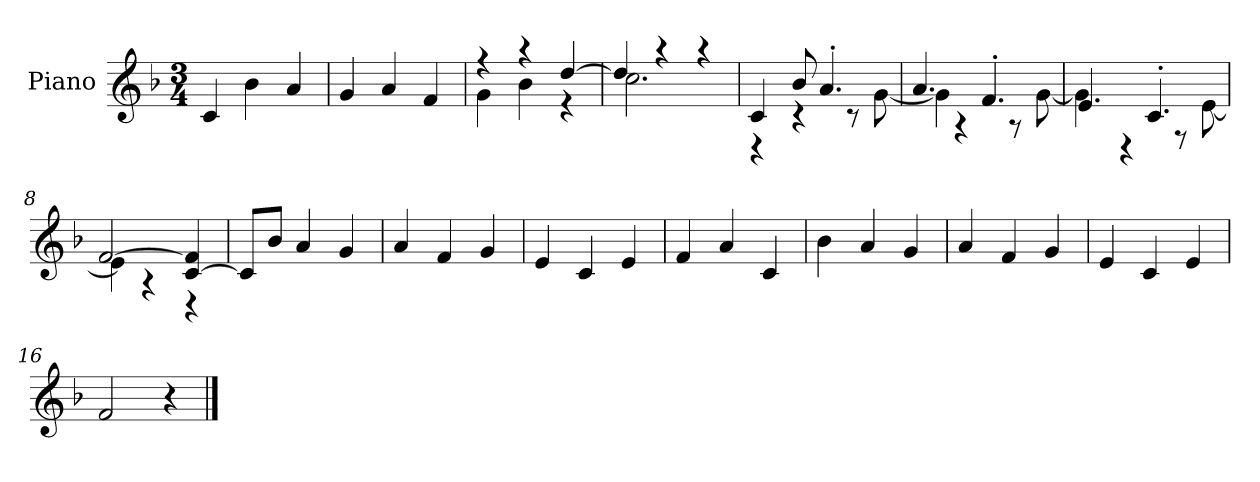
**kern
*part1
*staff1
*I"Piano
*I'P-no
*clefG2
*k[b-]
*M3/4
*MM178
=1
4c/
4b-\
4a/
=2
4g/
4a/
4f/
=3
*^
4r	4g\
4r	4b-\
[4dd/	4r
=4	=4
4dd/]	2.cc\
4r	.
4r	.
=5	=5
4c/	4r
8b-/	4r
4.a'/	.
.	8r
.	[8g\
=6	=6
4.a/	4g\]
.	4r
4.f'/	.
.	8r
.	[8g\
=7	=7
4.e/	4g\]
.	4r
4.c'/	.
.	8r
.	[8e\
!!LO:LB:g=z	!!
=8	=8
[2f/	4e\]
.	4r
[4c/ 4f/]	4r
*v	*v
=9
8c/L]
8b-/J
4a/
4g/
=10
4a/
4f/
4g/
=11
4e/
4c/
4e/
=12
4f/
4a/
4c/
=13
4b-\
4a/
4g/
=14
4a/
4f/
4g/
=15
4e/
4c/
4e/
=16
2f/
4r
==
*-
